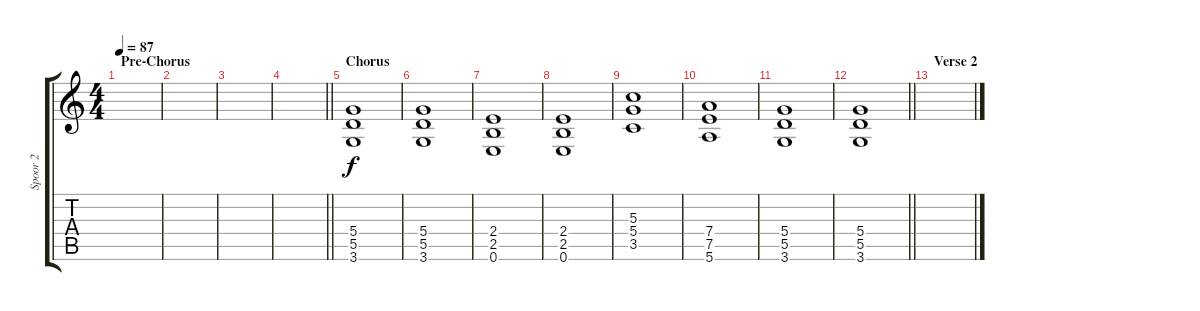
\track ("Spoor 2" "Spoor 2") {instrument overdrivenguitar}
\staff {score tabs}
\tuning (E4 B3 G3 D3 A2 E2) {hide}
\ts (4 4)
\section ("" "Pre-Chorus")
\tempo 87
\clef g2
\ks c
|
|
|
\barLineRight lightlight
|
\section ("" "Chorus")
(5.4 5.5 3.6).1 |
(5.4 5.5 3.6).1 |
(2.4 2.5 0.6).1 |
(2.4 2.5 0.6).1 |
(5.3 5.4 3.5).1 |
(7.4 7.5 5.6).1 |
(5.4 5.5 3.6).1 |
\barLineRight lightlight
(5.4 5.5 3.6).1 |
\section ("" "Verse 2")
